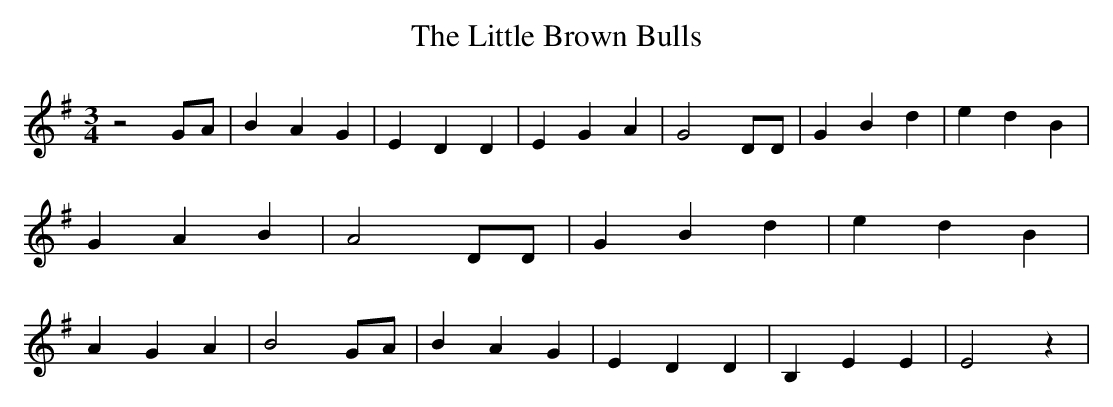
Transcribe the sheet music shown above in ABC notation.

X:1
T:The Little Brown Bulls
M:3/4
L:1/4
K:G
 z2 G/2A/2| B A G| E D D| E G A| G2 D/2D/2| G B d| e d B| G A B| A2 D/2D/2|\
 G B d| e d B| A G A| B2 G/2A/2| B A G| E D D| B, E E| E2 z|
